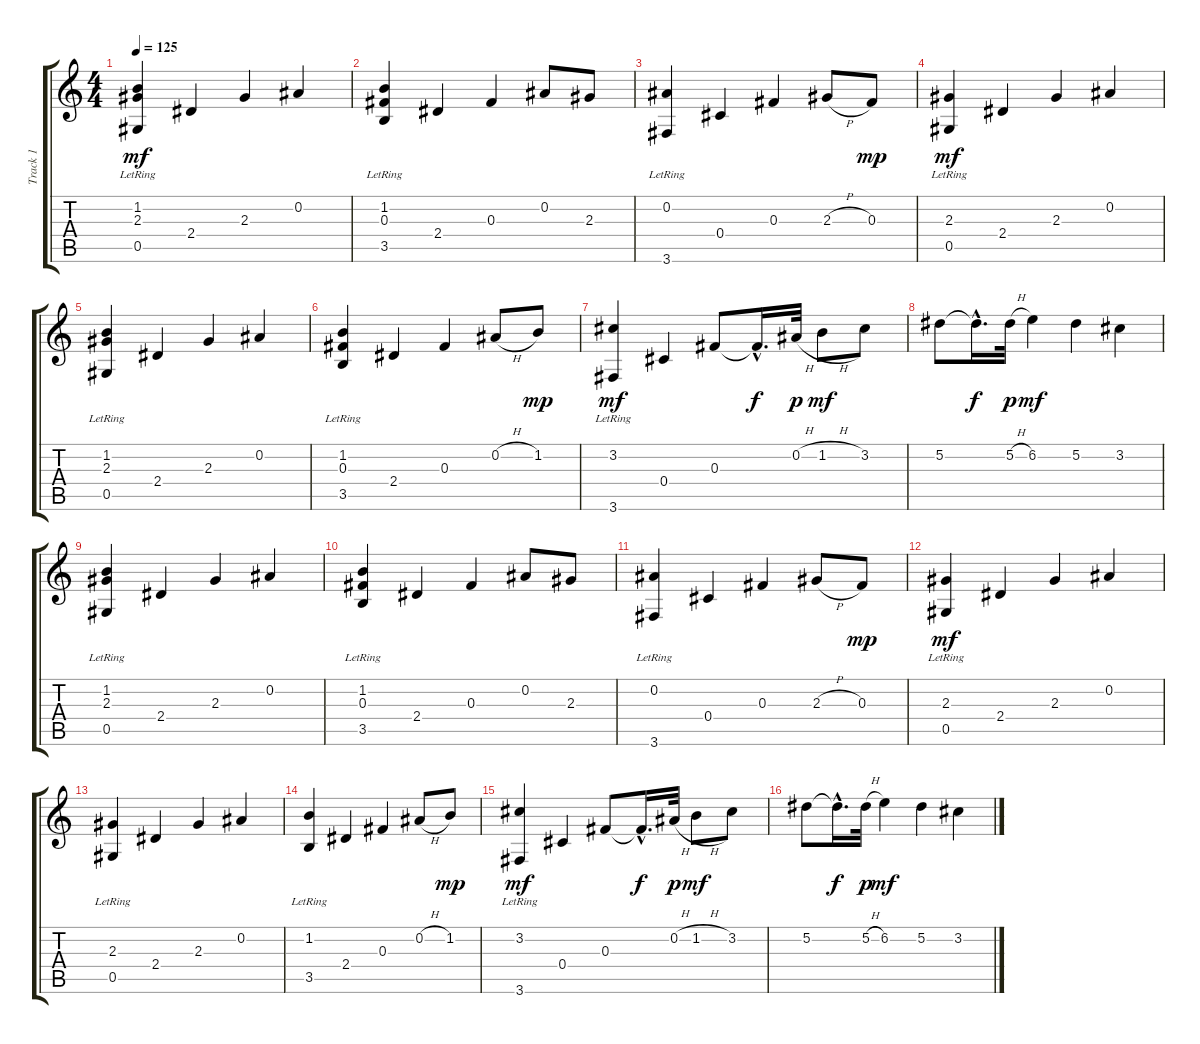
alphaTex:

\track ("Track 1" "Track 1") {instrument acousticguitarnylon}
\staff {score tabs}
\tuning (Eb4 Bb3 Gb3 Db3 Ab2 Eb2) {hide}
\ts (4 4)
\tempo 125
\clef g2
\ks c
(1.2 2.3 0.5{lr}).4{dy mf} 2.4.4 2.3.4 0.2.4 |
(1.2 0.3 3.5{lr}).4 2.4.4 0.3.4 0.2.8 2.3.8 |
(0.2 3.6{lr}).4 0.4.4 0.3.4 2.3{h}.8 0.3.8{dy mp} |
(2.3 0.5{lr}).4{dy mf} 2.4.4 2.3.4 0.2.4 |
(1.2 2.3 0.5{lr}).4 2.4.4 2.3.4 0.2.4 |
(1.2 0.3 3.5{lr}).4 2.4.4 0.3.4 0.2{h}.8 1.2.8{dy mp} |
(3.2 3.6{lr}).4{dy mf} 0.4.4 0.3.8 0.3{hac t}.16{d dy f} 0.2{h}.32{dy p} 1.2{h}.8{dy mf} 3.2.8 |
5.2.8 5.2{hac t}.16{d dy f} 5.2{h}.32{dy p} 6.2.4{dy mf} 5.2.4 3.2.4 |
(1.2 2.3 0.5{lr}).4 2.4.4 2.3.4 0.2.4 |
(1.2 0.3 3.5{lr}).4 2.4.4 0.3.4 0.2.8 2.3.8 |
(0.2 3.6{lr}).4 0.4.4 0.3.4 2.3{h}.8 0.3.8{dy mp} |
(2.3 0.5{lr}).4{dy mf} 2.4.4 2.3.4 0.2.4 |
(2.3 0.5{lr}).4 2.4.4 2.3.4 0.2.4 |
(1.2 3.5{lr}).4 2.4.4 0.3.4 0.2{h}.8 1.2.8{dy mp} |
(3.2 3.6{lr}).4{dy mf} 0.4.4 0.3.8 0.3{hac t}.16{d dy f} 0.2{h}.32{dy p} 1.2{h}.8{dy mf} 3.2.8 |
5.2.8 5.2{hac t}.16{d dy f} 5.2{h}.32{dy p} 6.2.4{dy mf} 5.2.4 3.2.4
